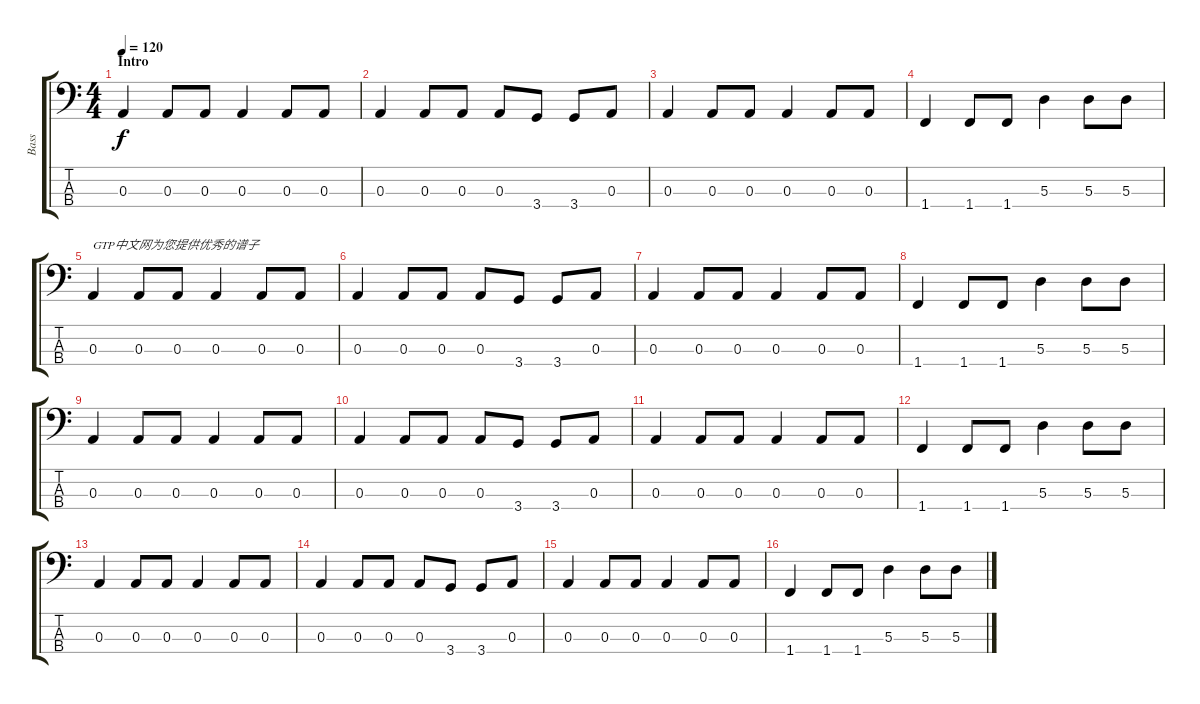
\track ("Bass" "Bass") {instrument electricbassfinger}
\staff {score tabs}
\tuning (G2 D2 A1 E1) {hide}
\ts (4 4)
\section ("" "Intro")
\tempo 120
\clef f4
\ks c
0.3.4{dy f instrument electricbassfinger} 0.3.8 0.3.8 0.3.4 0.3.8 0.3.8 |
0.3.4 0.3.8 0.3.8 0.3.8 3.4.8 3.4.8 0.3.8 |
0.3.4 0.3.8 0.3.8 0.3.4 0.3.8 0.3.8 |
1.4.4 1.4.8 1.4.8 5.3.4 5.3.8 5.3.8 |
0.3.4{txt "GTP中文网为您提供优秀的谱子"} 0.3.8 0.3.8 0.3.4 0.3.8 0.3.8 |
0.3.4 0.3.8 0.3.8 0.3.8 3.4.8 3.4.8 0.3.8 |
0.3.4 0.3.8 0.3.8 0.3.4 0.3.8 0.3.8 |
1.4.4 1.4.8 1.4.8 5.3.4 5.3.8 5.3.8 |
0.3.4 0.3.8 0.3.8 0.3.4 0.3.8 0.3.8 |
0.3.4 0.3.8 0.3.8 0.3.8 3.4.8 3.4.8 0.3.8 |
0.3.4 0.3.8 0.3.8 0.3.4 0.3.8 0.3.8 |
1.4.4 1.4.8 1.4.8 5.3.4 5.3.8 5.3.8 |
0.3.4 0.3.8 0.3.8 0.3.4 0.3.8 0.3.8 |
0.3.4 0.3.8 0.3.8 0.3.8 3.4.8 3.4.8 0.3.8 |
0.3.4 0.3.8 0.3.8 0.3.4 0.3.8 0.3.8 |
1.4.4 1.4.8 1.4.8 5.3.4 5.3.8 5.3.8
